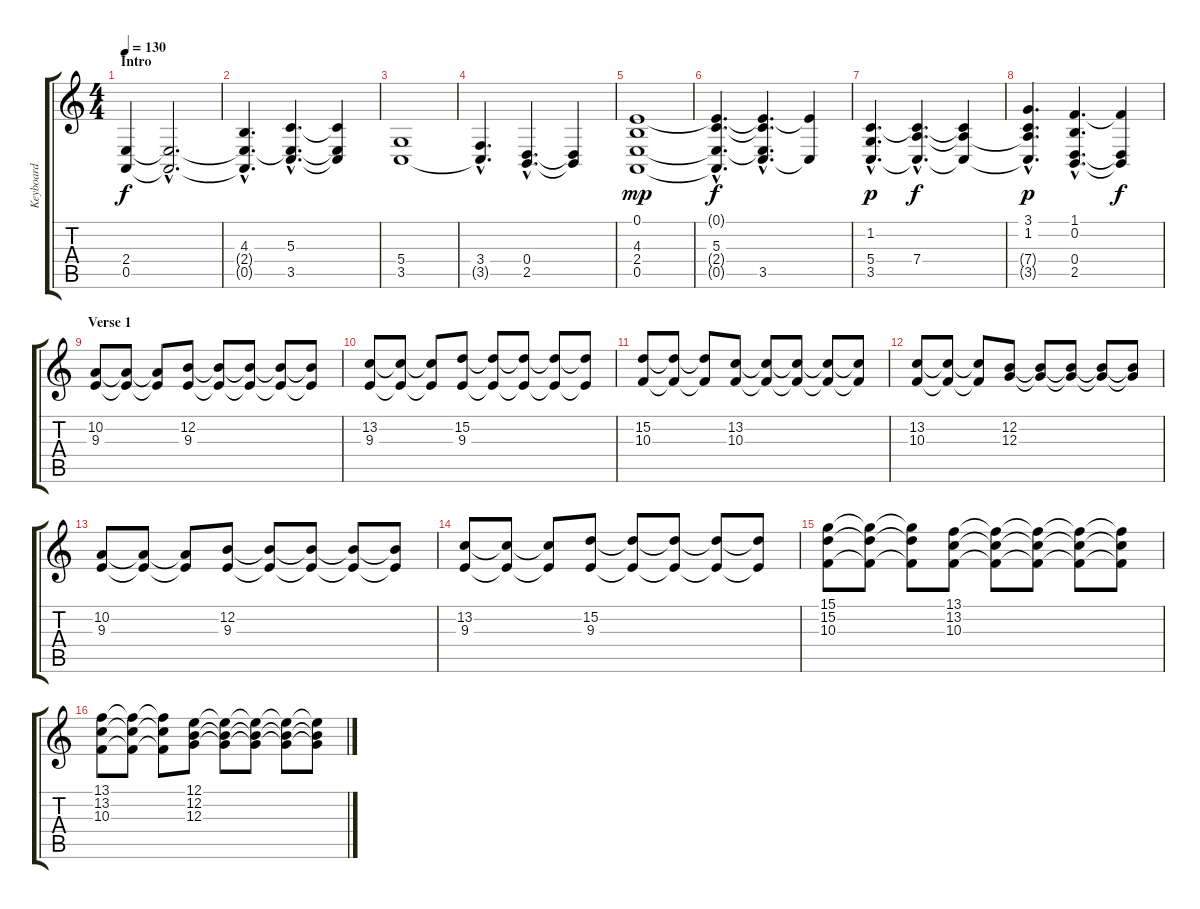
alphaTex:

\track ("Keyboard" "Keyboard") {instrument stringensemble1}
\staff {score tabs}
\tuning (E4 B3 G3 D3 A2 E2) {hide}
\ts (4 4)
\section ("" "Intro")
\tempo 130
\clef g2
\ks c
(2.4 0.5).4{dy f volume 2 instrument stringensemble1} (2.4{hac t} 0.5{hac t}).2{d volume 8} |
(4.3{hac} 2.4{hac t} 0.5{hac t}).4{d} (5.3{hac} 2.4{hac t} 3.5{hac}).4{d} (5.3{t} 2.4{t} 3.5{t}).4 |
(5.4 3.5).1 |
(3.4{hac} 3.5{hac t}).4{d} (0.4{hac} 2.5{hac}).4{d} (0.4{t} 2.5{t}).4 |
(0.1 4.3 2.4 0.5).1{dy mp} |
(0.1{hac t} 5.3{hac} 2.4{hac t} 0.5{hac t}).4{d dy f} (0.1{hac t} 5.3{hac t} 2.4{hac t} 3.5{hac}).4{d} (0.1{t} 3.5{t}).4 |
(1.2{hac} 5.4{hac} 3.5{hac}).4{d dy p} (1.2{hac t} 7.4{hac} 3.5{hac t}).4{d dy f} (1.2{t} 7.4{t} 3.5{t}).4 |
(3.1{hac} 1.2{hac} 7.4{hac t} 3.5{hac t}).4{d dy p} (1.1{hac} 0.2{hac} 0.4{hac} 2.5{hac}).4{d} (1.1{t} 0.4{t} 2.5{t}).4{dy f} |
\section ("" "Verse 1")
(10.2 9.3).8 (10.2{t} 9.3{t}).8 (10.2{t} 9.3{t}).8 (12.2 9.3).8 (12.2{t} 9.3{t}).8 (12.2{t} 9.3{t}).8 (12.2{t} 9.3{t}).8 (12.2{t} 9.3{t}).8 |
(13.2 9.3).8 (13.2{t} 9.3{t}).8 (13.2{t} 9.3{t}).8 (15.2 9.3).8 (15.2{t} 9.3{t}).8 (15.2{t} 9.3{t}).8 (15.2{t} 9.3{t}).8 (15.2{t} 9.3{t}).8 |
(15.2 10.3).8 (15.2{t} 10.3{t}).8 (15.2{t} 10.3{t}).8 (13.2 10.3).8 (13.2{t} 10.3{t}).8 (13.2{t} 10.3{t}).8 (13.2{t} 10.3{t}).8 (13.2{t} 10.3{t}).8 |
(13.2 10.3).8 (13.2{t} 10.3{t}).8 (13.2{t} 10.3{t}).8 (12.2 12.3).8 (12.2{t} 12.3{t}).8 (12.2{t} 12.3{t}).8 (12.2{t} 12.3{t}).8 (12.2{t} 12.3{t}).8 |
(10.2 9.3).8 (10.2{t} 9.3{t}).8 (10.2{t} 9.3{t}).8 (12.2 9.3).8 (12.2{t} 9.3{t}).8 (12.2{t} 9.3{t}).8 (12.2{t} 9.3{t}).8 (12.2{t} 9.3{t}).8 |
(13.2 9.3).8 (13.2{t} 9.3{t}).8 (13.2{t} 9.3{t}).8 (15.2 9.3).8 (15.2{t} 9.3{t}).8 (15.2{t} 9.3{t}).8 (15.2{t} 9.3{t}).8 (15.2{t} 9.3{t}).8 |
(15.1 15.2 10.3).8 (15.1{t} 15.2{t} 10.3{t}).8 (15.1{t} 15.2{t} 10.3{t}).8 (13.1 13.2 10.3).8 (13.1{t} 13.2{t} 10.3{t}).8 (13.1{t} 13.2{t} 10.3{t}).8 (13.1{t} 13.2{t} 10.3{t}).8 (13.1{t} 13.2{t} 10.3{t}).8 |
(13.1 13.2 10.3).8 (13.1{t} 13.2{t} 10.3{t}).8 (13.1{t} 13.2{t} 10.3{t}).8 (12.1 12.2 12.3).8 (12.1{t} 12.2{t} 12.3{t}).8 (12.1{t} 12.2{t} 12.3{t}).8 (12.1{t} 12.2{t} 12.3{t}).8 (12.1{t} 12.2{t} 12.3{t}).8
